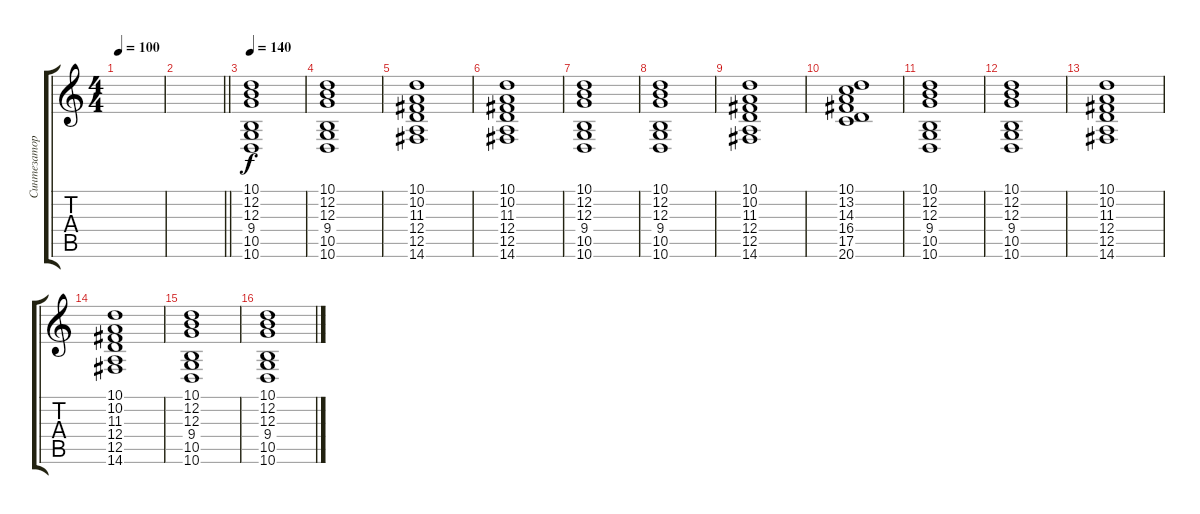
\track ("Синтезатор 1 (Мустис)" "Синтезатор") {instrument drawbarorgan}
\staff {score tabs}
\tuning (E4 B3 G3 D3 A2 E2) {hide}
\ts (4 4)
\tempo 100
\clef g2
\ks c
|
\barLineRight lightlight
|
\tempo 140
(10.1 12.2 12.3 9.4 10.5 10.6).1 |
(10.1 12.2 12.3 9.4 10.5 10.6).1 |
(10.1 10.2 11.3 12.4 12.5 14.6).1 |
(10.1 10.2 11.3 12.4 12.5 14.6).1 |
(10.1 12.2 12.3 9.4 10.5 10.6).1 |
(10.1 12.2 12.3 9.4 10.5 10.6).1 |
(10.1 10.2 11.3 12.4 12.5 14.6).1 |
(10.1 13.2 14.3 16.4 17.5 20.6).1 |
(10.1 12.2 12.3 9.4 10.5 10.6).1 |
(10.1 12.2 12.3 9.4 10.5 10.6).1 |
(10.1 10.2 11.3 12.4 12.5 14.6).1 |
(10.1 10.2 11.3 12.4 12.5 14.6).1 |
(10.1 12.2 12.3 9.4 10.5 10.6).1 |
(10.1 12.2 12.3 9.4 10.5 10.6).1
